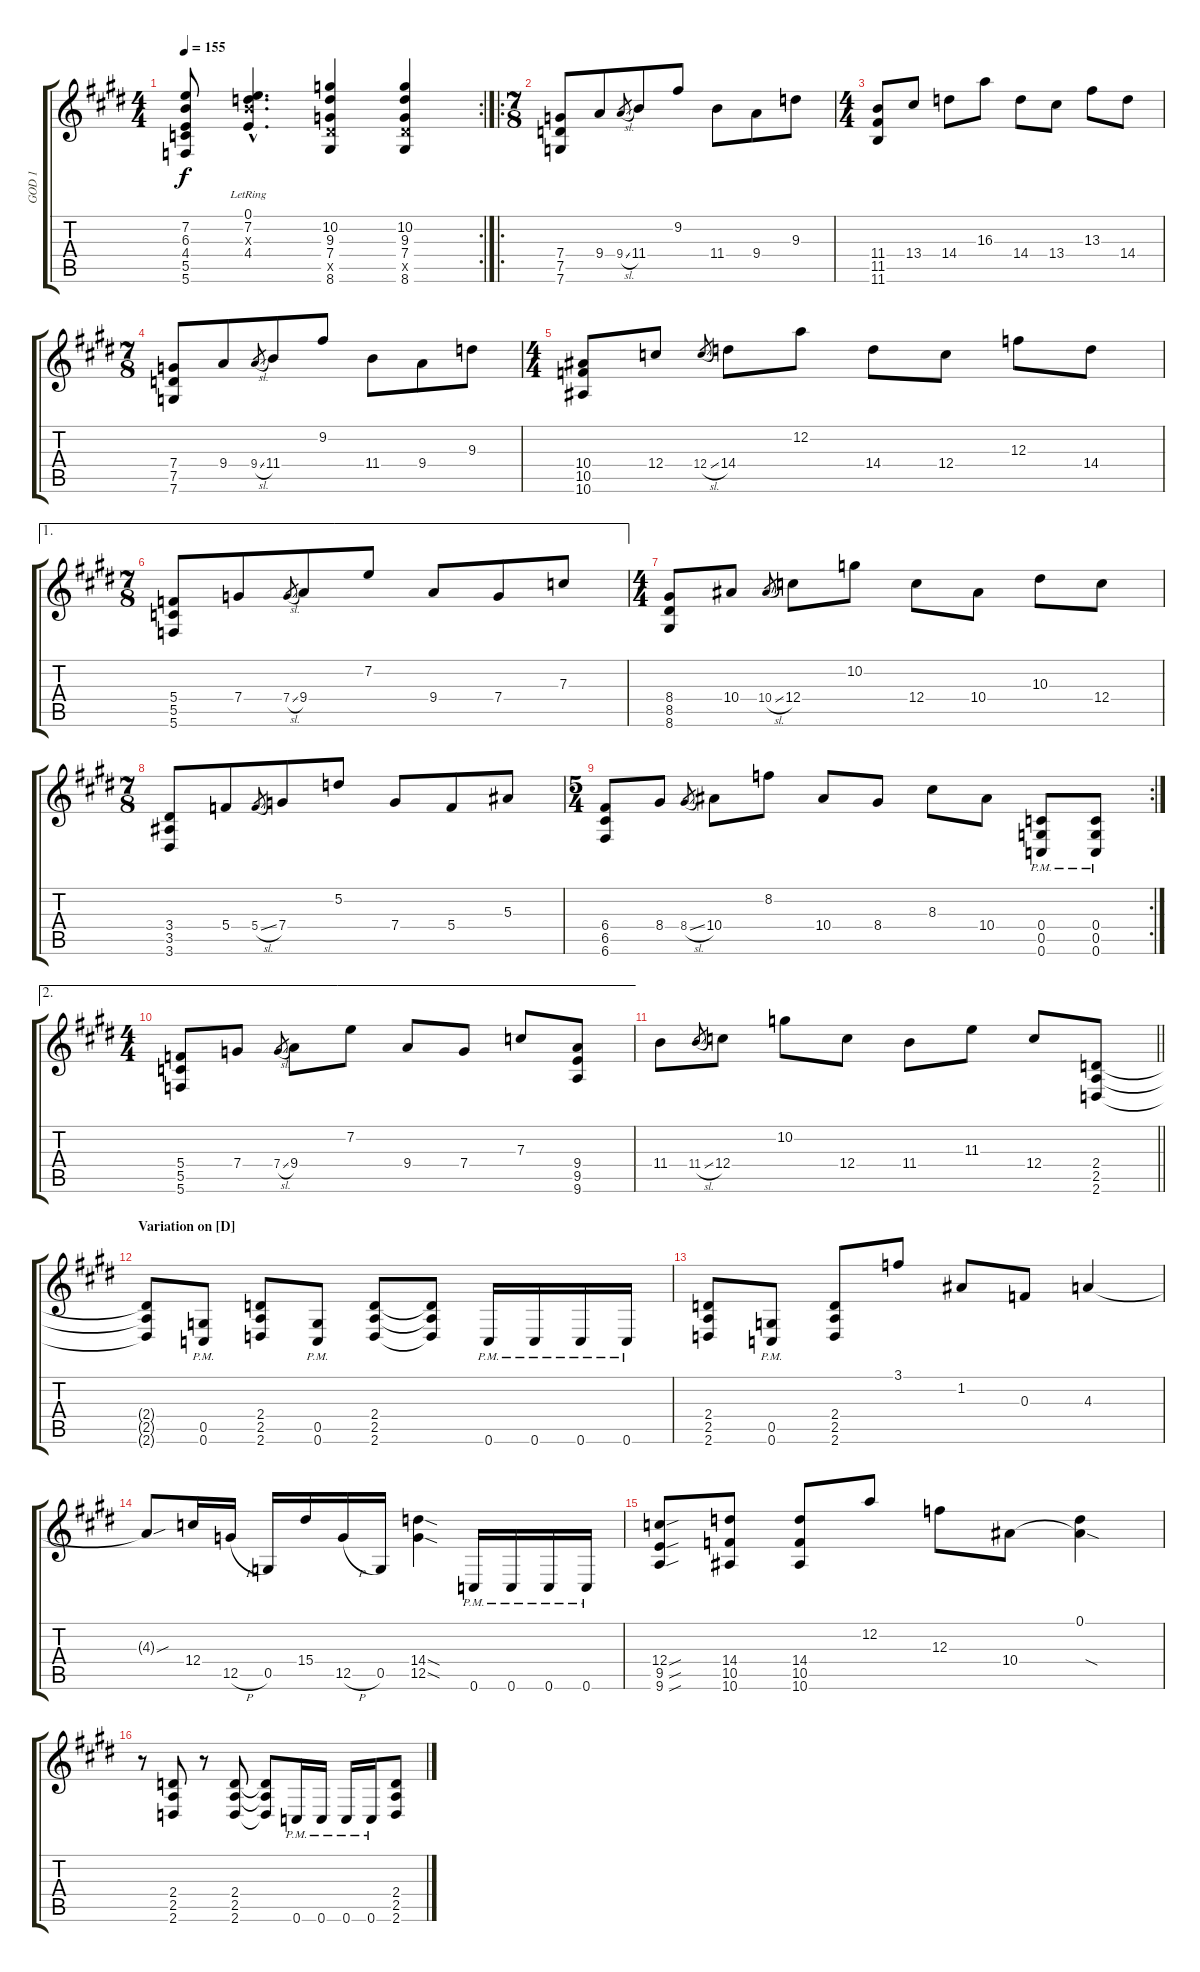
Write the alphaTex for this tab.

\track ("GOD 1" "GOD 1") {instrument distortionguitar}
\staff {score tabs}
\tuning (D4 A3 F3 C3 G2 C2) {hide}
\rc 2
\ts (4 4)
\tempo 155
\clef g2
\ks e
(7.2{t} 6.3{t} 4.4{t} 5.5{t} 5.6{t}).8{dy f} (0.1{hac lr} 7.2{hac lr} 6.3{hac x} 4.4{hac lr}).4{d} (10.2 9.3 7.4 8.5{x} 8.6).4 (10.2 9.3 7.4 8.5{x} 8.6).4 |
\ro
\ts (7 8)
(7.4 7.5 7.6).8 9.4.8 9.4{sl}.8{gr} 11.4.8 9.2.8 11.4.8 9.4.8 9.3.8 |
\ts (4 4)
(11.4 11.5 11.6).8 13.4.8 14.4.8 16.3.8 14.4.8 13.4.8 13.3.8 14.4.8 |
\ts (7 8)
(7.4 7.5 7.6).8 9.4.8 9.4{sl}.8{gr} 11.4.8 9.2.8 11.4.8 9.4.8 9.3.8 |
\ts (4 4)
(10.4 10.5 10.6).8 12.4.8 12.4{sl}.8{gr} 14.4.8 12.2.8 14.4.8 12.4.8 12.3.8 14.4.8 |
\ae 1
\ts (7 8)
(5.4 5.5 5.6).8 7.4.8 7.4{sl}.8{gr} 9.4.8 7.2.8 9.4.8 7.4.8 7.3.8 |
\ts (4 4)
(8.4 8.5 8.6).8 10.4.8 10.4{sl}.8{gr} 12.4.8 10.2.8 12.4.8 10.4.8 10.3.8 12.4.8 |
\ts (7 8)
(3.4 3.5 3.6).8 5.4.8 5.4{sl}.8{gr} 7.4.8 5.2.8 7.4.8 5.4.8 5.3.8 |
\rc 2
\ts (5 4)
(6.4 6.5 6.6).8 8.4.8 8.4{sl}.8{gr} 10.4.8 8.2.8 10.4.8 8.4.8 8.3.8 10.4.8 (0.4{pm} 0.5{pm} 0.6{pm}).8 (0.4{pm} 0.5{pm} 0.6{pm}).8 |
\ae 2
\ts (4 4)
(5.4 5.5 5.6).8 7.4.8 7.4{sl}.8{gr} 9.4.8 7.2.8 9.4.8 7.4.8 7.3.8 (9.4 9.5 9.6).8 |
\barLineRight lightlight
11.4.8 11.4{sl}.8{gr} 12.4.8 10.2.8 12.4.8 11.4.8 11.3.8 12.4.8 (2.4 2.5 2.6).8 |
\section ("" "Variation on [D]")
(2.4{t} 2.5{t} 2.6{t}).8 (0.5{pm} 0.6{pm}).8 (2.4 2.5 2.6).8 (0.5{pm} 0.6{pm}).8 (2.4 2.5 2.6).8 (2.4{t} 2.5{t} 2.6{t}).8 0.6{pm}.16 0.6{pm}.16 0.6{pm}.16 0.6{pm}.16 |
(2.4 2.5 2.6).8 (0.5{pm} 0.6{pm}).8 (2.4 2.5 2.6).8 3.1.8 1.2.8 0.3.8 4.3.4 |
4.3{sou t}.8 12.4.16 12.5{h}.16 0.5.16 15.4.16 12.5{h}.16 0.5.16 (14.4{sod} 12.5{sod}).4 0.6{pm}.16 0.6{pm}.16 0.6{pm}.16 0.6{pm}.16 |
(12.4{sou} 9.5{sou} 9.6{sou}).8 (14.4 10.5 10.6).8 (14.4 10.5 10.6).8 12.2.8 12.3.8 10.4.8 (0.1 10.4{sod t}).4 |
r.8 (2.4 2.5 2.6).8 r.8 (2.4 2.5 2.6).8 (2.4{t} 2.5{t} 2.6{t}).8 0.6{pm}.16 0.6{pm}.16 0.6{pm}.16 0.6{pm}.16 (2.4 2.5 2.6).8
